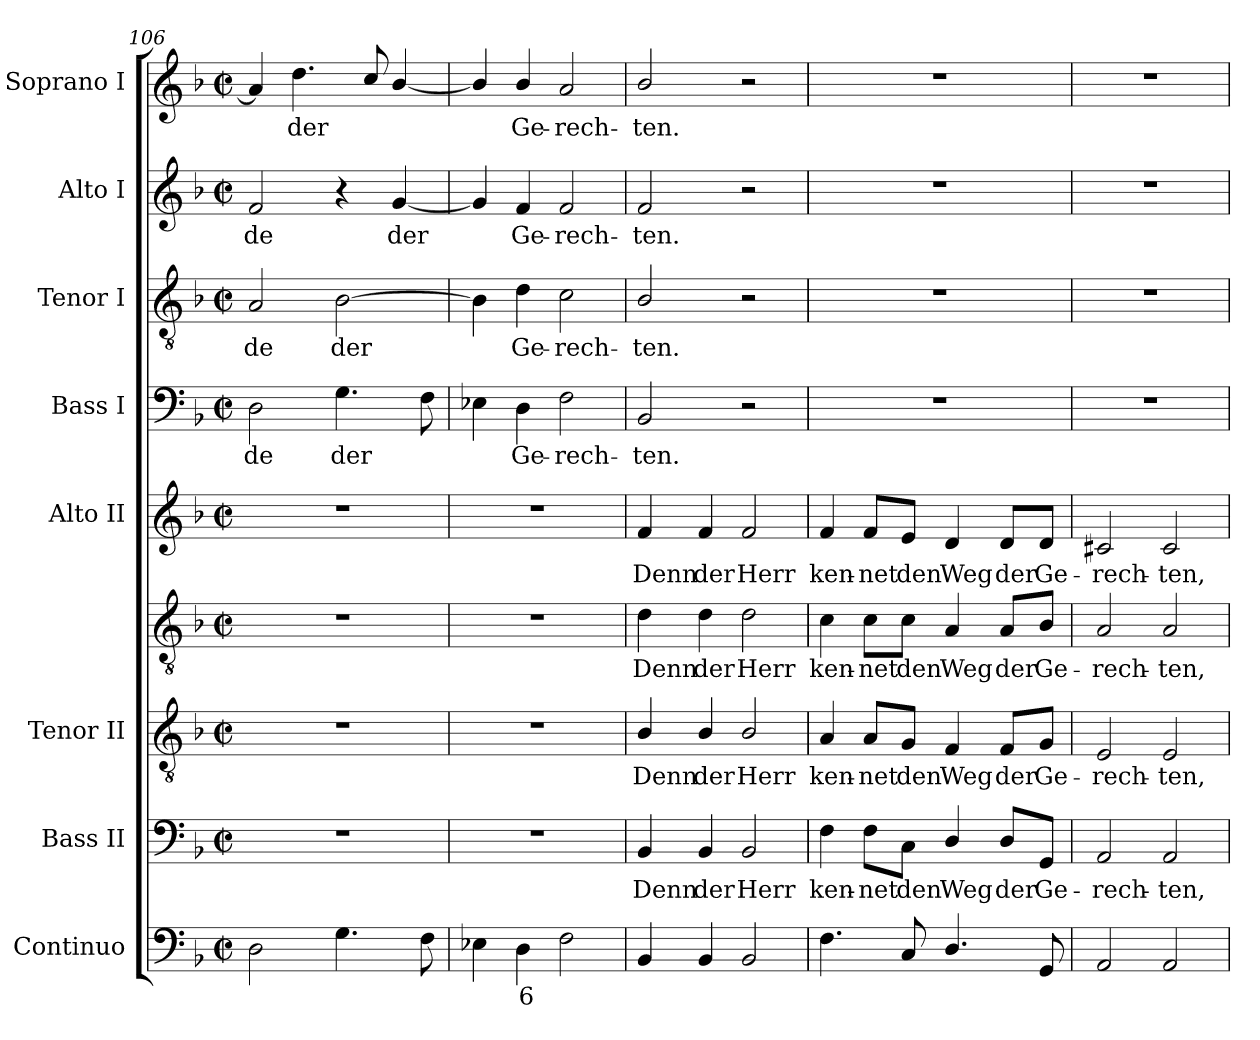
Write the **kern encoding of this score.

**kern	**text	**kern	**text	**kern	**text	**kern	**text	**kern	**text	**kern	**text	**kern	**text	**kern	**text	**kern	**text
*part8	*part8	*part7	*part7	*part6	*part6	*part6	*part6	*part5	*part5	*part4	*part4	*part3	*part3	*part2	*part2	*part1	*part1
*staff9	*staff9	*staff8	*staff8	*staff7	*staff7	*staff6	*staff6	*staff5	*staff5	*staff4	*staff4	*staff3	*staff3	*staff2	*staff2	*staff1	*staff1
*I"Continuo	*	*I"Bass II	*	*I"Tenor II	*	*	*	*I"Alto II	*	*I"Bass I	*	*I"Tenor I	*	*I"Alto I	*	*I"Soprano I	*
*	*	*I'B	*	*I'T	*	*	*	*I'A	*	*I'B	*	*I'T	*	*I'A	*	*I'S	*
*clefF4	*	*clefF4	*	*clefGv2	*	*clefGv2	*	*clefG2	*	*clefF4	*	*clefGv2	*	*clefG2	*	*clefG2	*
*k[b-]	*	*k[b-]	*	*k[b-]	*	*k[b-]	*	*k[b-]	*	*k[b-]	*	*k[b-]	*	*k[b-]	*	*k[b-]	*
*F:	*	*F:	*	*F:	*	*F:	*	*F:	*	*F:	*	*F:	*	*F:	*	*F:	*
*M2/2	*	*M2/2	*	*M2/2	*	*M2/2	*	*M2/2	*	*M2/2	*	*M2/2	*	*M2/2	*	*M2/2	*
*met(c|)	*	*met(c|)	*	*met(c|)	*	*met(c|)	*	*met(c|)	*	*met(c|)	*	*met(c|)	*	*met(c|)	*	*met(c|)	*
=106	=106	=106	=106	=106	=106	=106	=106	=106	=106	=106	=106	=106	=106	=106	=106	=106	=106
!	!	!	!	!	!	!	!	!	!	!	!LO:LY:b	!	!LO:LY:b	!	!LO:LY:b	!	!
2D	.	1r	.	1r	.	1r	.	1r	.	2D	-de	2A	-de	2f	-de	4a]	.
!	!	!	!	!	!	!	!	!	!	!	!	!	!	!	!	!	!LO:LY:b
.	.	.	.	.	.	.	.	.	.	.	.	.	.	.	.	4.dd	der
!	!	!	!	!	!	!	!	!	!	!	!LO:LY:b	!	!LO:LY:b	!	!	!	!
4.G	.	.	.	.	.	.	.	.	.	4.G	der	[2B-	der	4r	.	.	.
.	.	.	.	.	.	.	.	.	.	.	.	.	.	.	.	8cc/	.
!	!	!	!	!	!	!	!	!	!	!	!	!	!	!	!LO:LY:b	!	!
.	.	.	.	.	.	.	.	.	.	.	.	.	.	[4g	der	[4b-/	.
8F	.	.	.	.	.	.	.	.	.	8F	.	.	.	.	.	.	.
=107	=107	=107	=107	=107	=107	=107	=107	=107	=107	=107	=107	=107	=107	=107	=107	=107	=107
4E-X	.	1r	.	1r	.	1r	.	1r	.	4E-X	.	4B-]	.	4g]	.	4b-/]	.
!	!LO:LY:b	!	!	!	!	!	!	!	!	!	!LO:LY:b	!	!LO:LY:b	!	!LO:LY:b	!	!LO:LY:b
4D	6	.	.	.	.	.	.	.	.	4D	Ge-	4d	Ge-	4f	Ge-	4b-/	Ge-
!	!	!	!	!	!	!	!	!	!	!	!LO:LY:b	!	!LO:LY:b	!	!LO:LY:b	!	!LO:LY:b
2F	.	.	.	.	.	.	.	.	.	2F	-rech-	2c	-rech-	2f	-rech-	2a	-rech-
=108	=108	=108	=108	=108	=108	=108	=108	=108	=108	=108	=108	=108	=108	=108	=108	=108	=108
!	!	!	!LO:LY:b	!	!LO:LY:b	!	!LO:LY:b	!	!LO:LY:b	!	!LO:LY:b	!	!LO:LY:b	!	!LO:LY:b	!	!LO:LY:b
4BB-	.	4BB-	Denn	4B-/	Denn	4d	Denn	4f	Denn	2BB-	-ten.	2B-/	-ten.	2f	-ten.	2b-/	-ten.
!	!	!	!LO:LY:b	!	!LO:LY:b	!	!LO:LY:b	!	!LO:LY:b	!	!	!	!	!	!	!	!
4BB-	.	4BB-	der	4B-/	der	4d	der	4f	der	.	.	.	.	.	.	.	.
!	!	!	!LO:LY:b	!	!LO:LY:b	!	!LO:LY:b	!	!LO:LY:b	!	!	!	!	!	!	!	!
2BB-	.	2BB-	Herr	2B-/	Herr	2d	Herr	2f	Herr	2r	.	2r	.	2r	.	2r	.
=109	=109	=109	=109	=109	=109	=109	=109	=109	=109	=109	=109	=109	=109	=109	=109	=109	=109
!	!	!	!LO:LY:b	!	!LO:LY:b	!	!LO:LY:b	!	!LO:LY:b	!	!	!	!	!	!	!	!
4.F	.	4F	ken-	4A	-ken-	4c	ken-	4f	ken-	1r	.	1r	.	1r	.	1r	.
!	!	!	!LO:LY:b	!	!LO:LY:b	!	!LO:LY:b	!	!LO:LY:b	!	!	!	!	!	!	!	!
.	.	8F\L	-net	8A/L	-net	8c\L	-net	8f/L	-net	.	.	.	.	.	.	.	.
!	!	!	!LO:LY:b	!	!LO:LY:b	!	!LO:LY:b	!	!LO:LY:b	!	!	!	!	!	!	!	!
8C	.	8C\J	den	8G/J	den	8c\J	den	8e/J	den	.	.	.	.	.	.	.	.
!	!	!	!LO:LY:b	!	!LO:LY:b	!	!LO:LY:b	!	!LO:LY:b	!	!	!	!	!	!	!	!
4.D/	.	4D/	Weg	4F	Weg	4A	Weg	4d	Weg	.	.	.	.	.	.	.	.
!	!	!	!LO:LY:b	!	!LO:LY:b	!	!LO:LY:b	!	!LO:LY:b	!	!	!	!	!	!	!	!
.	.	8D/L	der	8F/L	der	8A/L	der	8d/L	der	.	.	.	.	.	.	.	.
!	!	!	!LO:LY:b	!	!LO:LY:b	!	!LO:LY:b	!	!LO:LY:b	!	!	!	!	!	!	!	!
8GG	.	8GG/J	Ge-	8G/J	Ge-	8B-/J	Ge-	8d/J	Ge-	.	.	.	.	.	.	.	.
=110	=110	=110	=110	=110	=110	=110	=110	=110	=110	=110	=110	=110	=110	=110	=110	=110	=110
!	!	!	!LO:LY:b	!	!LO:LY:b	!	!LO:LY:b	!	!LO:LY:b	!	!	!	!	!	!	!	!
2AA	.	2AA	-rech-	2E	rech-	2A	-rech-	2c#X	-rech-	1r	.	1r	.	1r	.	1r	.
!	!	!	!LO:LY:b	!	!LO:LY:b	!	!LO:LY:b	!	!LO:LY:b	!	!	!	!	!	!	!	!
2AA	.	2AA	-ten,	2E	-ten,	2A	-ten,	2c#	-ten,	.	.	.	.	.	.	.	.
=	=	=	=	=	=	=	=	=	=	=	=	=	=	=	=	=	=
*-	*-	*-	*-	*-	*-	*-	*-	*-	*-	*-	*-	*-	*-	*-	*-	*-	*-
